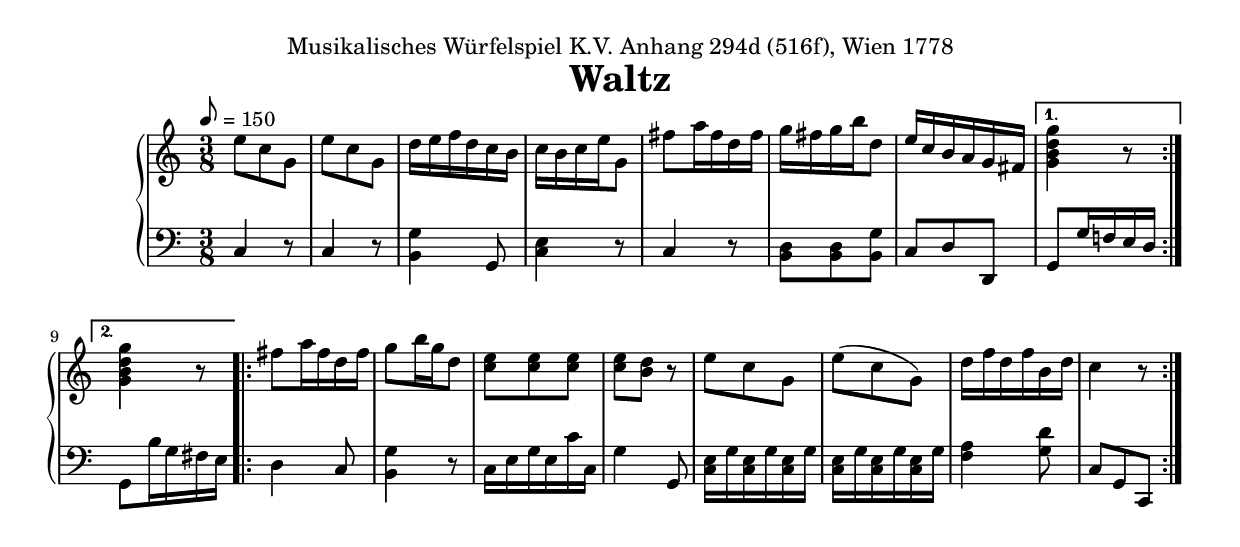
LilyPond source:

\version "2.14.2"
\pointAndClickOff

\header {
  dedication = "Musikalisches Würfelspiel K.V. Anhang 294d (516f), Wien 1778"
  title = "Waltz"
}

\paper {
  #(set-paper-size "a4")
  top-margin = 2\cm
}

%DICE: 2, 2, 2, 2, 2, 2, 2, 2, 2, 2, 2, 2, 2, 2, 2, 2
%TABLE DE MUSIQUE: 96, 22, 141, 41, 105, 122, 11, 30, 70, 121, 26, 9, 112, 49, 109, 14
DiceWaltz = {
  \new PianoStaff <<
    \new Staff = "RH acoustic grand" {
      \clef treble
      \time 3/8
      \key c \major
      {\tempo 8=150}
       \repeat volta 2 {
        e''8 c'' g' |
        e''8 c'' g' |
        d''16 e'' f'' d'' c'' b' |
        c''16 b' c'' e'' g'8 |
        fis''8 a''16 fis'' d'' fis'' |
        g''16 fis'' g'' b'' d''8 |
        e''16 c'' b' a' g' fis' |
      }
      \alternative {
        { <g' b' d'' g''>4 r8 } { <g' b' d'' g''>4 r8 }
      }

      \repeat volta 2 {
        fis''8 a''16 fis'' d'' fis'' |
        g''8 b''16 g'' d''8 |
        <c''e''>8 <c'' e''> <c'' e''> |
        <c'' e''>8 <b' d''> r |
        e''8 c'' g' |
        e''8( c'' g') |
        d''16 f'' d'' f'' b' d'' |
        c''4 r8 |
      }
    }

    \new Staff = "LH acoustic grand" {
      \clef treble
      \clef bass
      \time 3/8
      \key c \major
      \repeat volta 2 {
        c4 r8 |
        c4 r8 |
        <b, g>4 g,8 |
        <c e>4 r8 |
        c4 r8 |
        <b, d>8 <b, d> <b, g> |
        c8 d d, |
      }
      \alternative {
        { g,8 g16 f! e d } { g,8 b16 g fis e }
      }

      \repeat volta 2 {
        d4 c8 |
        <b, g>4 r8 |
        c16 e g e c' c |
        g4 g,8 |
        <c e>16 g <c e> g <c e> g |
        <c e>16 g <c e> g <c e> g |
        <f a>4 <g d'>8 |
        c8 g, c, |
      }
    }
  >>
}

\score {
  \DiceWaltz
  \layout {#(layout-set-staff-size 18)}
}

\include "articulate.ly"
\score {
  \unfoldRepeats \articulate <<
    \DiceWaltz
  >>
  \midi {}
}

